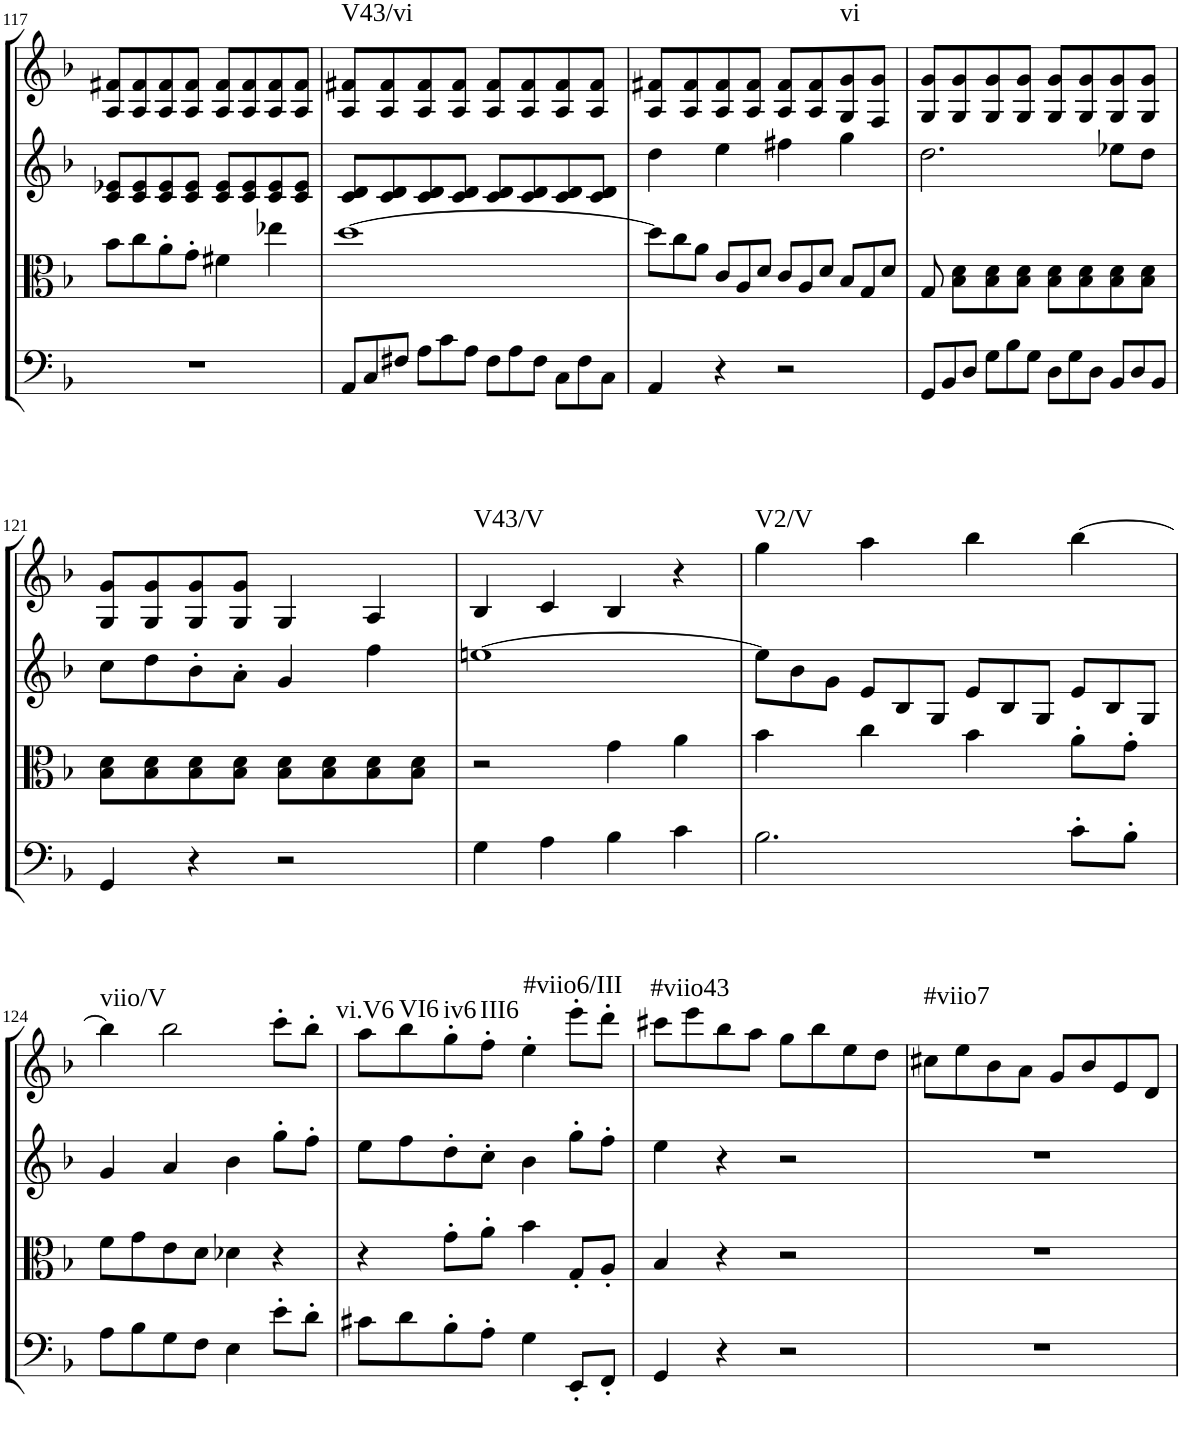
**kern	**kern	**kern	**kern	**harte
*part4	*part3	*part2	*part1	*part1
*staff4	*staff3	*staff2	*staff1	*
*I"Cello	*I"Viola	*I"2nd Violin	*I"1st Violin	*
*	*I'Vla	*I'Vln	*I'Vln	*
!!LO:PB:g=z
*clefF4	*clefC3	*clefG2	*clefG2	*
*k[b-]	*k[b-]	*k[b-]	*k[b-]	*
*M4/4	*M4/4	*M4/4	*M4/4	*
*met(c)	*met(c)	*met(c)	*met(c)	*
=117	=117	=117	=117	=117
1r	8b-\L	8c/ 8e-X/L	8A/ 8f#X/L	.
.	8cc\	8c/ 8e-/	8A/ 8f#/	.
.	8a'\	8c/ 8e-/	8A/ 8f#/	.
.	8g'\J	8c/ 8e-/J	8A/ 8f#/J	.
.	4f#X\	8c/ 8e-/L	8A/ 8f#/L	.
.	.	8c/ 8e-/	8A/ 8f#/	.
.	4ee-X\	8c/ 8e-/	8A/ 8f#/	.
.	.	8c/ 8e-/J	8A/ 8f#/J	.
=118	=118	=118	=118	=118
*Xtuplet	*	*	*	*
!	!	!	!	!LO:H:kt=V43/vi
12AA/L	[1dd	8c/ 8d/L	8A/ 8f#X/L	N
12C/	.	.	.	.
.	.	8c/ 8d/	8A/ 8f#/	.
12F#X/J	.	.	.	.
12A\L	.	8c/ 8d/	8A/ 8f#/	.
12c\	.	.	.	.
.	.	8c/ 8d/J	8A/ 8f#/J	.
12A\J	.	.	.	.
12F#\L	.	8c/ 8d/L	8A/ 8f#/L	.
12A\	.	.	.	.
.	.	8c/ 8d/	8A/ 8f#/	.
12F#\J	.	.	.	.
12C\L	.	8c/ 8d/	8A/ 8f#/	.
12F#\	.	.	.	.
.	.	8c/ 8d/J	8A/ 8f#/J	.
12C\J	.	.	.	.
=119	=119	=119	=119	=119
*	*Xtuplet	*	*	*
4AA/	12dd\L]	4dd\	8A/ 8f#X/L	.
.	12cc\	.	.	.
.	.	.	8A/ 8f#/	.
.	12a\J	.	.	.
4r	12c/L	4ee\	8A/ 8f#/	.
.	12A/	.	.	.
.	.	.	8A/ 8f#/J	.
.	12d/J	.	.	.
2r	12c/L	4ff#X\	8A/ 8f#/L	.
.	12A/	.	.	.
.	.	.	8A/ 8f#/	.
.	12d/J	.	.	.
!	!	!	!	!LO:H:kt=vi
.	12B-/L	4gg\	8G/ 8g/	N
.	12G/	.	.	.
.	.	.	8F/ 8g/J	.
.	12d/J	.	.	.
=120	=120	=120	=120	=120
12GG/L	8G/	2.dd\	8G/ 8g/L	.
12BB-/	.	.	.	.
.	8B-\ 8d\L	.	8G/ 8g/	.
12D/J	.	.	.	.
12G\L	8B-\ 8d\	.	8G/ 8g/	.
12B-\	.	.	.	.
.	8B-\ 8d\J	.	8G/ 8g/J	.
12G\J	.	.	.	.
12D\L	8B-\ 8d\L	.	8G/ 8g/L	.
12G\	.	.	.	.
.	8B-\ 8d\	.	8G/ 8g/	.
12D\J	.	.	.	.
12BB-/L	8B-\ 8d\	8ee-X\L	8G/ 8g/	.
12D/	.	.	.	.
.	8B-\ 8d\J	8dd\J	8G/ 8g/J	.
12BB-/J	.	.	.	.
!!LO:LB:g=z
=121	=121	=121	=121	=121
4GG/	8B-\ 8d\L	8cc\L	8G/ 8g/L	.
.	8B-\ 8d\	8dd\	8G/ 8g/	.
4r	8B-\ 8d\	8b-'\	8G/ 8g/	.
.	8B-\ 8d\J	8a'\J	8G/ 8g/J	.
2r	8B-\ 8d\L	4g/	4G/	.
.	8B-\ 8d\	.	.	.
.	8B-\ 8d\	4ff\	4A/	.
.	8B-\ 8d\J	.	.	.
=122	=122	=122	=122	=122
!	!	!	!	!LO:H:kt=V43/V
4G\	2r	[1een	4B-/	N
4A\	.	.	4c/	.
4B-\	4g\	.	4B-/	.
4c\	4a\	.	4r	.
=123	=123	=123	=123	=123
*	*	*Xtuplet	*	*
!	!	!	!	!LO:H:kt=V2/V
2.B-\	4b-\	12ee\L]	4gg\	N
.	.	12b-\	.	.
.	.	12g\J	.	.
.	4cc\	12e/L	4aa\	.
.	.	12B-/	.	.
.	.	12G/J	.	.
.	4b-\	12e/L	4bb-\	.
.	.	12B-/	.	.
.	.	12G/J	.	.
8c'\L	8a'\L	12e/L	[4bb-\	.
.	.	12B-/	.	.
8B-'\J	8g'\J	.	.	.
.	.	12G/J	.	.
!!LO:LB:g=z
=124	=124	=124	=124	=124
!	!	!	!	!LO:H:kt=viio/V
8A\L	8f\L	4g/	4bb-\]	N
8B-\	8g\	.	.	.
8G\	8e\	4a/	2bb-\	.
8F\J	8d\J	.	.	.
4E\	4d-X\	4b-\	.	.
8e'\L	4r	8gg'\L	8ccc'\L	.
8d'\J	.	8ff'\J	8bb-'\J	.
=125	=125	=125	=125	=125
!	!	!	!	!LO:H:kt=vi.V6
8c#X\L	4r	8ee\L	8aa\L	N
!	!	!	!	!LO:H:kt=VI6
8d\	.	8ff\	8bb-\	N
!	!	!	!	!LO:H:kt=iv6
8B-'\	8g'\L	8dd'\	8gg'\	N
!	!	!	!	!LO:H:kt=III6
8A'\J	8a'\J	8cc'\J	8ff'\J	N
!	!	!	!	!LO:H:kt=#viio6/III
4G\	4b-\	4b-\	4ee'\	N
8EE'/L	8G'/L	8gg'\L	8eee'\L	.
8FF'/J	8A'/J	8ff'\J	8ddd'\J	.
=126	=126	=126	=126	=126
!	!	!	!	!LO:H:kt=#viio43
4GG/	4B-/	4ee\	8ccc#X\L	N
.	.	.	8eee\	.
4r	4r	4r	8bb-\	.
.	.	.	8aa\J	.
2r	2r	2r	8gg\L	.
.	.	.	8bb-\	.
.	.	.	8ee\	.
.	.	.	8dd\J	.
=127	=127	=127	=127	=127
!	!	!	!	!LO:H:kt=#viio7
1r	1r	1r	8cc#X\L	N
.	.	.	8ee\	.
.	.	.	8b-\	.
.	.	.	8a\J	.
.	.	.	8g/L	.
.	.	.	8b-/	.
.	.	.	8e/	.
.	.	.	8d/J	.
=	=	=	=	=
*-	*-	*-	*-	*-
